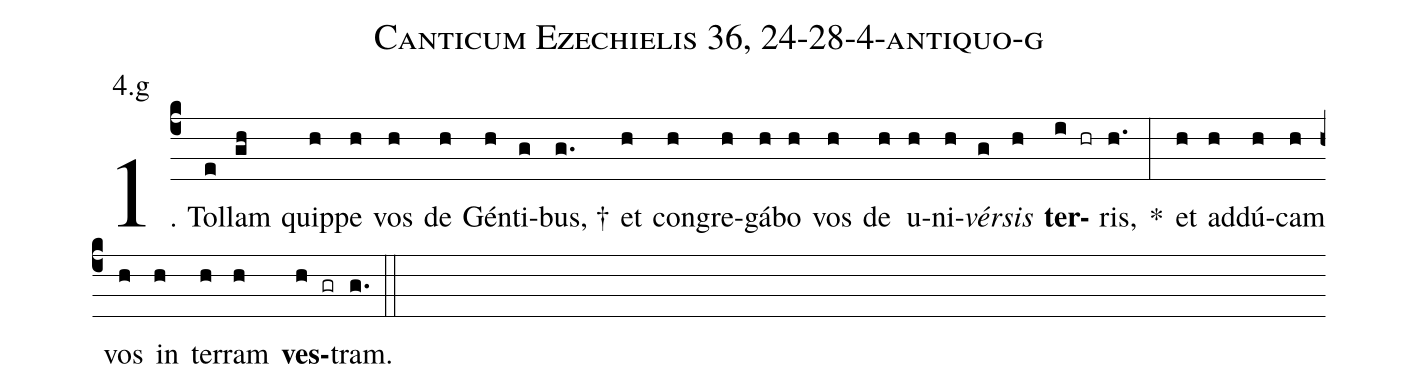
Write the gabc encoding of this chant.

name: Canticum Ezechielis 36, 24-28-4-antiquo-g;
annotation: 4.g;
%%
(c4)1. Tol(e)lam(gh) quip(h)pe(h) vos(h) de(h) Gén(h)ti(g)bus, †(g.) et(h) con(h)gre(h)gá(h)bo(h) vos(h) de(h) u(h)ni(h)<i>vér</i>(g)<i>sis</i>(h) <b>ter</b>(i hr)ris,(h.) *(:) et(h) ad(h)dú(h)cam(h) vos(h) in(h) ter(h)ram(h) <b>ves</b>(h gr)tram.(g.) (::)
